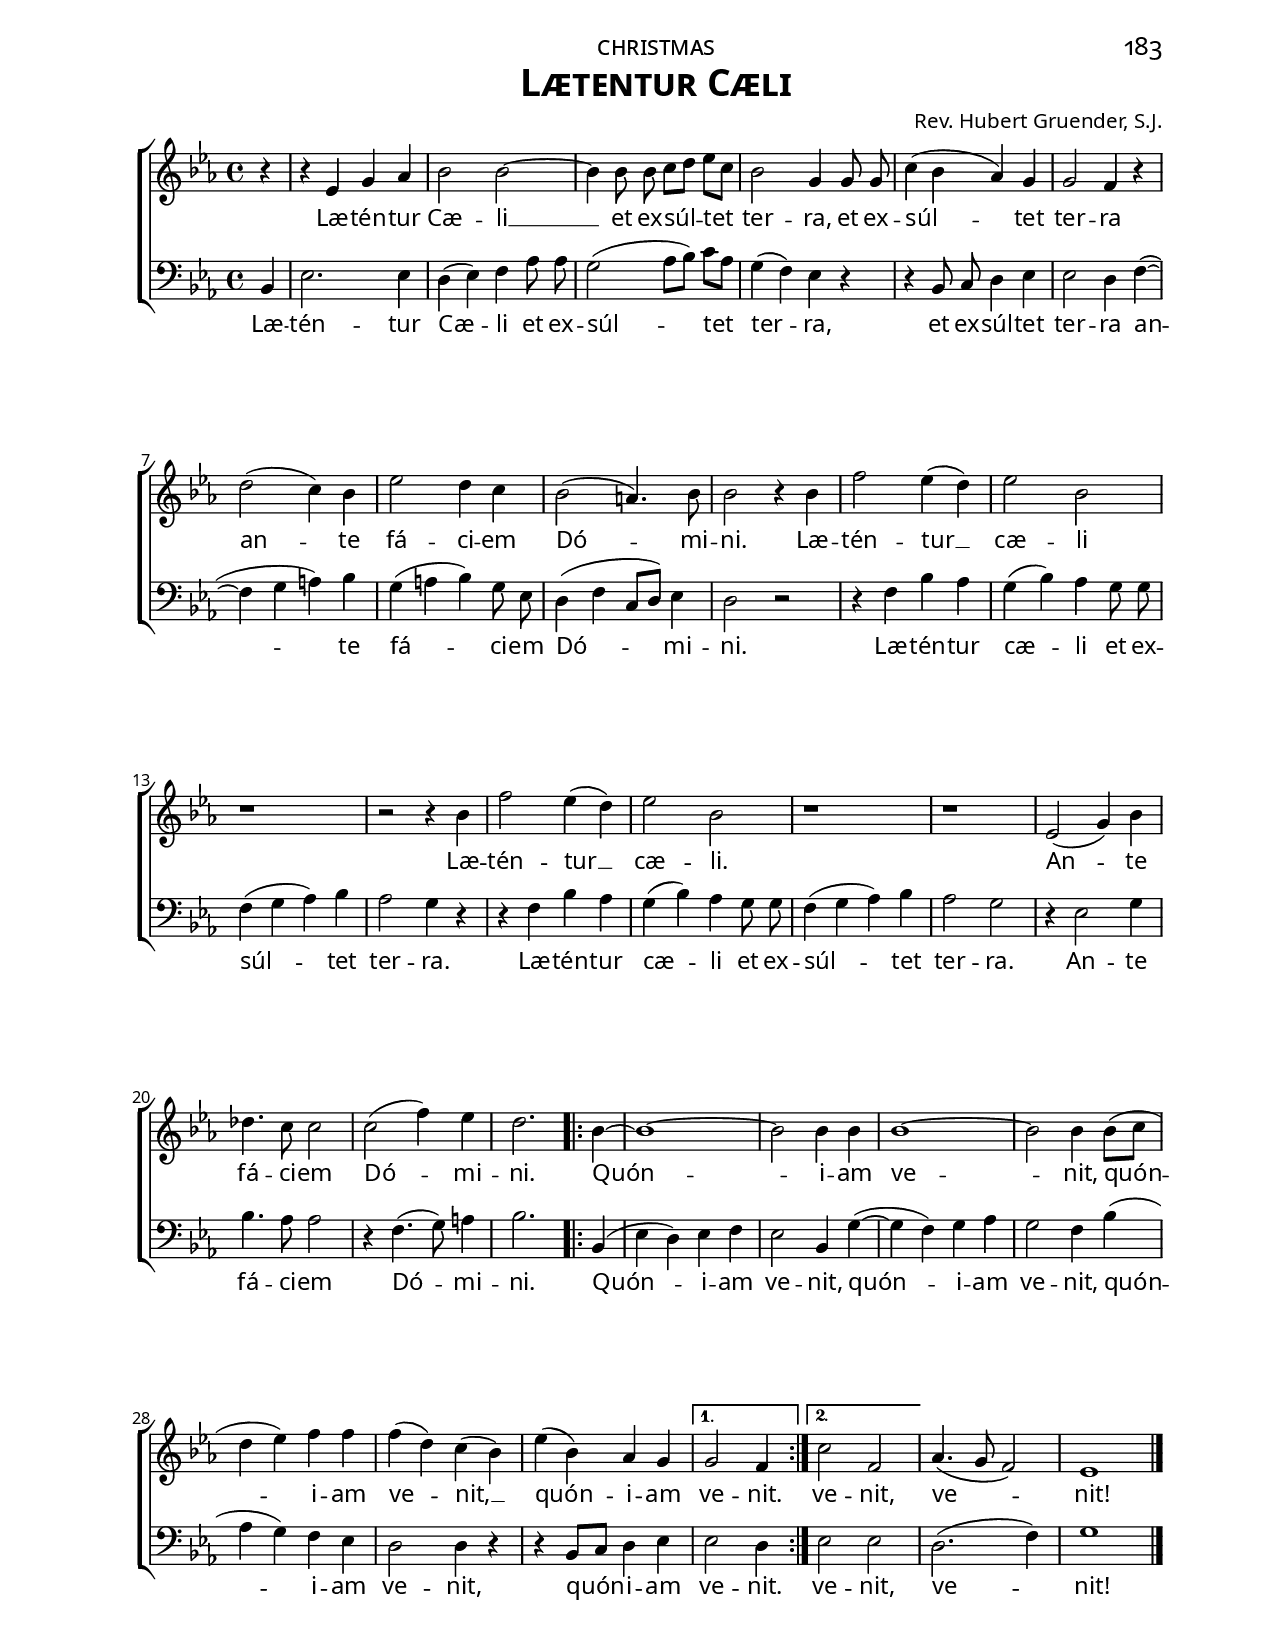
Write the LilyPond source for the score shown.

\include "util.ly"
\version "2.14.2"
#(set-global-staff-size 18) \paper{ #(define fonts (make-pango-font-tree "Garamond Premier Pro" "Garamond Premier Pro" "Garamond Premier Pro" (/ 18 20))) }
\header {
  title = \markup{\override #'(font-name . "Garamond Premier Pro Semibold"){ \abs-fontsize #18 \smallCapsOldStyle"Lætentur Cæli"}}
  composer = \markup\oldStyleNum"Rev. Hubert Gruender, S.J."
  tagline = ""
}
\paper {
  %print-all-headers = ##t
  paper-height = 11\in
  paper-width = 8.5\in
  indent = 0\in
  %system-system-spacing = #'((basic-distance . 10) (padding . 0))
  %system-system-spacing =
  %  #'((basic-distance . 0)
  %     (minimum-distance . 0)
  %     (padding . -0.35)
  %     (stretchability . 100))
  ragged-last-bottom = ##f
  ragged-bottom = ##f
  two-sided = ##t
  inner-margin = 1\in
  outer-margin = 0.75\in
  top-margin = 0.26\in
  bottom-margin = 0.25\in
  first-page-number = #183
  print-first-page-number = ##t
  headerLine = \markup{\override #'(font-name . "Garamond Premier Pro") \smallCapsOldStyle"christmas"}
  oddHeaderMarkup = \markup\fill-line{
     \override #'(font-name . "Garamond Premier Pro")\abs-fontsize #12.5
     \combine 
        \fill-line{"" \on-the-fly #print-page-number-check-first
        \oldStylePageNum""
        }
        \fill-line{\headerLine}
  }
  evenHeaderMarkup = \markup {
     \override #'(font-name . "Garamond Premier Pro")\abs-fontsize #12.5
     \combine
        \on-the-fly #print-page-number-check-first
        \oldStylePageNum""
        \fill-line{\headerLine}
  }
}
global = {
  \key ees \major
  \time 4/4
  \autoBeamOff
  \override DynamicLineSpanner #'staff-padding = #0.0
  \override DynamicLineSpanner #'Y-extent = #'(-1 . 1)
}

sopMusic = \relative c' {
  \oneVoice
  \partial 4 r4 |
  r4 ees g aes |
  bes2 bes~ |
  bes4 bes8 bes c[ d] ees[ c] |
  bes2 g4 g8 g |
  c4( bes aes) g |
  g2 f4 r |
  
  d'2( c4) bes |
  ees2 d4 c |
  bes2( a4.) bes8 |
  bes2 r4 bes |
  f'2 ees4( d) |
  ees2 bes |
  r1 |
  
  r2 r4 bes |
  f'2 ees4( d) |
  ees2 bes |
  r1 |
  r1 |
  ees,2( g4) bes |
  des4. c8 c2 |
  
  c2( f4) ees |
  \partial 2. d2. \repeat volta 2 {
    \partial 4 bes4~ |
    bes1~ |
    bes2 bes4 bes |
    bes1~ |
    bes2 bes4 bes8([ c] |
    d4 ees) f f |
    
    f( d) c4( bes) |
    ees( bes) aes g |
  }
  \alternative {
    {
      \partial 2. g2 f4 |
    }
    {
      c'2 f, |
    }
  }
  aes4.( g8 f2) |
  ees1 \bar "|."
  
}
sopWords = \lyricmode {
  Læ -- tén -- tur Cæ -- li __ et ex -- súl -- tet ter -- ra,
  et ex -- súl -- tet ter -- ra
  an -- te fá -- ci -- em Dó -- mi -- ni.
  Læ -- tén -- tur __ cæ -- li
  
  Læ -- tén -- tur __ cæ -- li.
  An -- te fá -- ci -- em Dó -- mi -- ni.
  Quón -- i -- am ve -- nit,
  quón -- i -- am ve -- nit, __
  quón -- i -- am ve -- nit.
  
  ve -- nit, ve -- nit!
}

bassMusic = \relative c {
  \oneVoice
  \partial 4 bes4 |
  ees2. ees4 |
  d4( ees) f aes8 aes |
  g2( aes8[ bes]) c[ aes] |
  g4( f) ees r4 |
  r bes8 c d4 ees |
  ees2 d4 f(~ |
  
  f g a) bes |
  g( a bes) g8 ees |
  d4( f c8[ d]) ees4 |
  d2 r |
  r4 f bes aes |
  g( bes) aes g8 g |
  f4( g aes) bes |
  
  aes2 g4 r |
  r f bes aes |
  g( bes) aes g8 g |
  f4( g aes) bes |
  aes2 g |
  r4 ees2 g4 |
  bes4. aes8 aes2 |
  
  r4 f4.( g8) a4 |
  \partial 2. bes2. |
  \repeat volta 2 {
    \partial 4 bes,4( |
    ees4 d) ees f |
    ees2 bes4 g'4~(  |
    g f) g aes |
    g2 f4 bes( |
    aes g) f ees |
    
    d2 d4 r |
    r bes8[ c] d4 ees |    
  }
  \alternative {
    {
      \partial 2. ees2 d4
    }
    {
      ees2 ees
    }
  }
  d2.( f4) |
  g1 \bar "|."
}
bassWords = \lyricmode {
  Læ -- tén -- tur Cæ -- li et ex -- súl -- tet ter -- ra,
  et ex -- súl -- tet ter -- ra
  an -- te fá -- ci -- em Dó -- mi -- ni.
  Læ -- tén -- tur cæ -- li et ex -- súl -- tet ter -- ra.
  
  Læ -- tén -- tur cæ -- li et ex -- súl -- tet ter -- ra.
  An -- te fá -- ci -- em Dó -- mi -- ni.
  Quón -- i -- am ve -- nit,
  quón -- i -- am ve -- nit,
  quón -- i -- am ve -- nit,
  quón -- i -- am ve -- nit.
  
  ve -- nit, ve -- nit!
}

pianoRH = \relative c' {
  
}
pianoLH = \relative c' {
  
}

\score {
  <<
   \new ChoirStaff <<
    \new Staff = women <<
      \new Voice = "sopranos" { \global \sopMusic }
    >>
    \new Lyrics \with { alignBelowContext = #"women" } \lyricsto "sopranos" \sopWords
   \new Staff = men <<
      \clef bass
      \new Voice = "basses" { \global \bassMusic }
    >>
    %\new Lyrics \with { alignAboveContext = #"men" \override VerticalAxisGroup #'nonstaff-relatedstaff-spacing = #'((basic-distance . 1)) } \lyricsto "tenors" \tenorWords
    \new Lyrics \with { alignBelowContext = #"men" } \lyricsto "basses" \bassWords
  >>
%    \new PianoStaff << \new Staff { \new Voice { \pianoRH } } \new Staff { \clef "bass" \pianoLH } >>
  >>
  \layout {
  \context {
    \Lyrics
    \override LyricText #'font-size = #1.3
  }
    \context {
      \Score
      %\override SpacingSpanner #'base-shortest-duration = #(ly:make-moment 1 8)
      %\override SpacingSpanner #'common-shortest-duration = #(ly:make-moment 1 4)
    }
    \context {
      % Remove all empty staves
      % \Staff \RemoveEmptyStaves \override VerticalAxisGroup #'remove-first = ##t
    }
    \context {
      \Lyrics
      \override LyricText #'X-offset = #center-on-word
    }
  }
}

